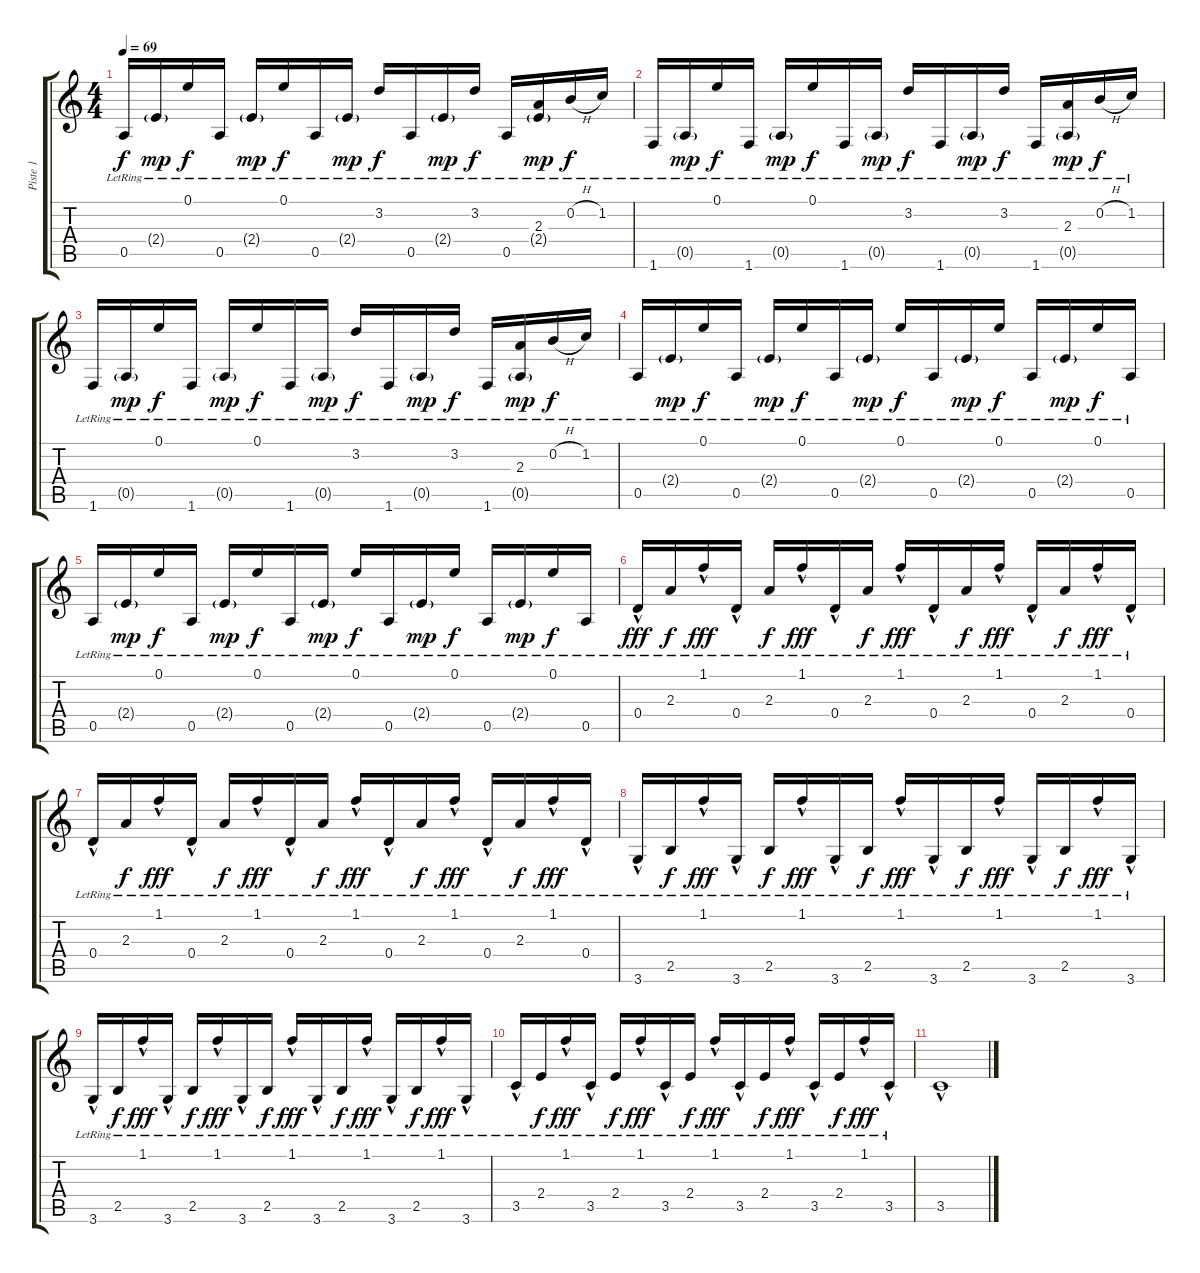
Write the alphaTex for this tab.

\track ("Piste 1" "Piste 1") {instrument electricguitarjazz}
\staff {score tabs}
\tuning (E4 B3 G3 D3 A2 E2) {hide}
\ts (4 4)
\tempo 69
\clef g2
\ks c
0.5{lr}.16{dy f} 2.4{g lr}.16{dy mp} 0.1{lr}.16{dy f} 0.5{lr}.16 2.4{g lr}.16{dy mp} 0.1{lr}.16{dy f} 0.5{lr}.16 2.4{g lr}.16{dy mp} 3.2{lr}.16{dy f} 0.5{lr}.16 2.4{g lr}.16{dy mp} 3.2{lr}.16{dy f} 0.5{lr}.16 (2.3{lr} 2.4{g lr}).16{dy mp} 0.2{h lr}.16{dy f} 1.2{lr}.16 |
1.6{lr}.16 0.5{g lr}.16{dy mp} 0.1{lr}.16{dy f} 1.6{lr}.16 0.5{g lr}.16{dy mp} 0.1{lr}.16{dy f} 1.6{lr}.16 0.5{g lr}.16{dy mp} 3.2{lr}.16{dy f} 1.6{lr}.16 0.5{g lr}.16{dy mp} 3.2{lr}.16{dy f} 1.6{lr}.16 (2.3{lr} 0.5{g lr}).16{dy mp} 0.2{h lr}.16{dy f} 1.2{lr}.16 |
1.6{lr}.16 0.5{g lr}.16{dy mp} 0.1{lr}.16{dy f} 1.6{lr}.16 0.5{g lr}.16{dy mp} 0.1{lr}.16{dy f} 1.6{lr}.16 0.5{g lr}.16{dy mp} 3.2{lr}.16{dy f} 1.6{lr}.16 0.5{g lr}.16{dy mp} 3.2{lr}.16{dy f} 1.6{lr}.16 (2.3{lr} 0.5{g lr}).16{dy mp} 0.2{h lr}.16{dy f} 1.2{lr}.16 |
0.5{lr}.16{volume 16} 2.4{g lr}.16{dy mp} 0.1{lr}.16{dy f} 0.5{lr}.16 2.4{g lr}.16{dy mp} 0.1{lr}.16{dy f} 0.5{lr}.16 2.4{g lr}.16{dy mp} 0.1{lr}.16{dy f} 0.5{lr}.16 2.4{g lr}.16{dy mp} 0.1{lr}.16{dy f} 0.5{lr}.16 2.4{g lr}.16{dy mp} 0.1{lr}.16{dy f} 0.5{lr}.16 |
0.5{lr}.16 2.4{g lr}.16{dy mp} 0.1{lr}.16{dy f} 0.5{lr}.16 2.4{g lr}.16{dy mp} 0.1{lr}.16{dy f} 0.5{lr}.16 2.4{g lr}.16{dy mp} 0.1{lr}.16{dy f} 0.5{lr}.16 2.4{g lr}.16{dy mp} 0.1{lr}.16{dy f} 0.5{lr}.16 2.4{g lr}.16{dy mp} 0.1{lr}.16{dy f} 0.5{lr}.16 |
0.4{hac lr}.16{dy fff} 2.3{lr}.16{dy f} 1.1{hac lr}.16{dy fff} 0.4{hac lr}.16 2.3{lr}.16{dy f} 1.1{hac lr}.16{dy fff} 0.4{hac lr}.16 2.3{lr}.16{dy f} 1.1{hac lr}.16{dy fff} 0.4{hac lr}.16 2.3{lr}.16{dy f} 1.1{hac lr}.16{dy fff} 0.4{hac lr}.16 2.3{lr}.16{dy f} 1.1{hac lr}.16{dy fff} 0.4{hac lr}.16 |
0.4{hac lr}.16 2.3{lr}.16{dy f} 1.1{hac lr}.16{dy fff} 0.4{hac lr}.16 2.3{lr}.16{dy f} 1.1{hac lr}.16{dy fff} 0.4{hac lr}.16 2.3{lr}.16{dy f} 1.1{hac lr}.16{dy fff} 0.4{hac lr}.16 2.3{lr}.16{dy f} 1.1{hac lr}.16{dy fff} 0.4{hac lr}.16 2.3{lr}.16{dy f} 1.1{hac lr}.16{dy fff} 0.4{hac lr}.16 |
3.6{hac lr}.16 2.5{lr}.16{dy f} 1.1{hac lr}.16{dy fff} 3.6{hac lr}.16 2.5{lr}.16{dy f} 1.1{hac lr}.16{dy fff} 3.6{hac lr}.16 2.5{lr}.16{dy f} 1.1{hac lr}.16{dy fff} 3.6{hac lr}.16 2.5{lr}.16{dy f} 1.1{hac lr}.16{dy fff} 3.6{hac lr}.16 2.5{lr}.16{dy f} 1.1{hac lr}.16{dy fff} 3.6{hac lr}.16 |
3.6{hac lr}.16 2.5{lr}.16{dy f} 1.1{hac lr}.16{dy fff} 3.6{hac lr}.16 2.5{lr}.16{dy f} 1.1{hac lr}.16{dy fff} 3.6{hac lr}.16 2.5{lr}.16{dy f} 1.1{hac lr}.16{dy fff} 3.6{hac lr}.16 2.5{lr}.16{dy f} 1.1{hac lr}.16{dy fff} 3.6{hac lr}.16 2.5{lr}.16{dy f} 1.1{hac lr}.16{dy fff} 3.6{hac lr}.16 |
3.5{hac lr}.16 2.4{lr}.16{dy f} 1.1{hac lr}.16{dy fff} 3.5{hac lr}.16 2.4{lr}.16{dy f} 1.1{hac lr}.16{dy fff} 3.5{hac lr}.16 2.4{lr}.16{dy f} 1.1{hac lr}.16{dy fff} 3.5{hac lr}.16 2.4{lr}.16{dy f} 1.1{hac lr}.16{dy fff} 3.5{hac lr}.16 2.4{lr}.16{dy f} 1.1{hac lr}.16{dy fff} 3.5{hac lr}.16 |
3.5{hac}.1
